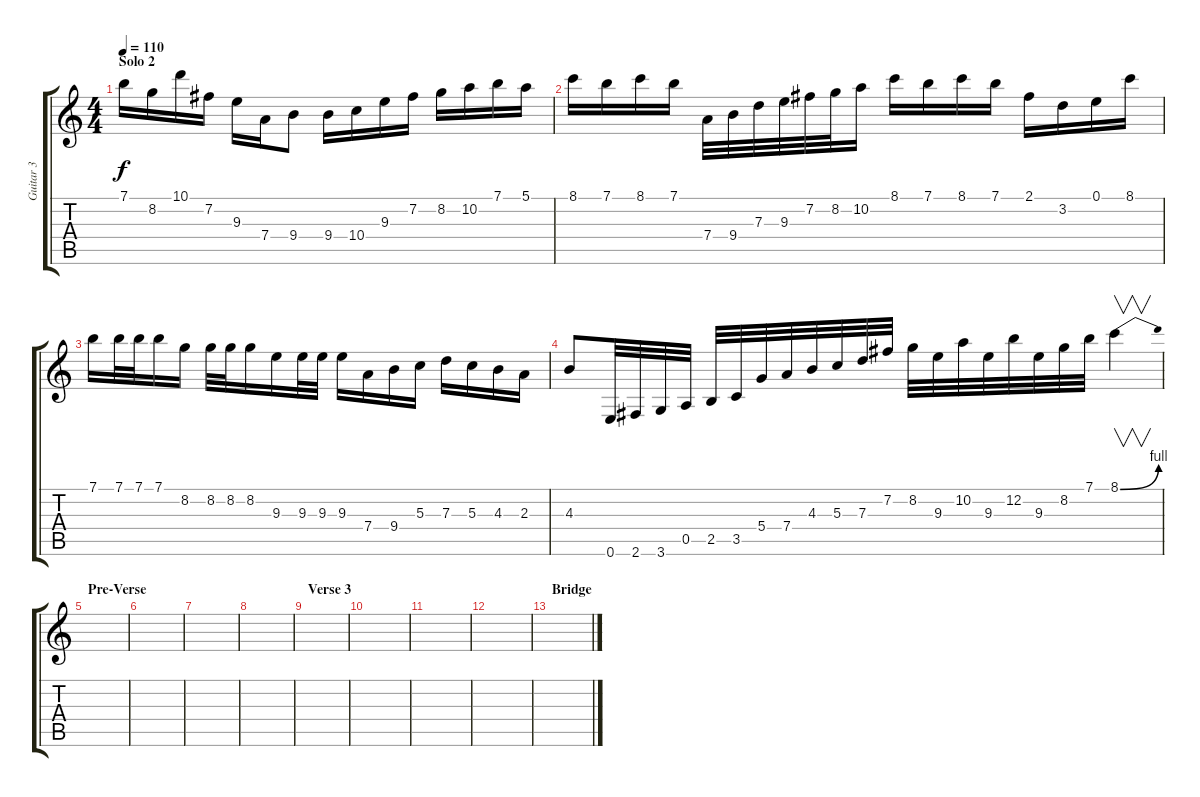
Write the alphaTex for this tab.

\track ("Guitar 3" "Guitar 3") {instrument distortionguitar}
\staff {score tabs}
\tuning (E4 B3 G3 D3 A2 E2) {hide}
\ts (4 4)
\section ("" "Solo 2")
\tempo 110
\clef g2
\ks c
7.1.16{dy f} 8.2.16 10.1.16 7.2.16 9.3.16 7.4.16 9.4.8 9.4.16 10.4.16 9.3.16 7.2.16 8.2.16 10.2.16 7.1.16 5.1.16 |
8.1.16 7.1.16 8.1.16 7.1.16 7.4.32 9.4.32 7.3.32 9.3.32 7.2.32 8.2.32 10.2.16 8.1.16 7.1.16 8.1.16 7.1.16 2.1.16 3.2.16 0.1.16 8.1.16 |
7.1.16 7.1.32 7.1.32 7.1.16 8.2.16 8.2.32 8.2.32 8.2.16 9.3.16 9.3.32 9.3.32 9.3.16 7.4.16 9.4.16 5.3.16 7.3.16 5.3.16 4.3.16 2.3.16 |
4.3.8 0.6.32 2.6.32 3.6.32 0.5.32 2.5.32 3.5.32 5.4.32 7.4.32 4.3.32 5.3.32 7.3.32 7.2.32 8.2.32 9.3.32 10.2.32 9.3.32 12.2.32 9.3.32 8.2.32 7.1.32 8.1{be (bend 0 0 60 4)}.4{v} |
\section ("" "Pre-Verse")
|
|
|
|
\section ("" "Verse 3")
|
|
|
|
\section ("" "Bridge")
